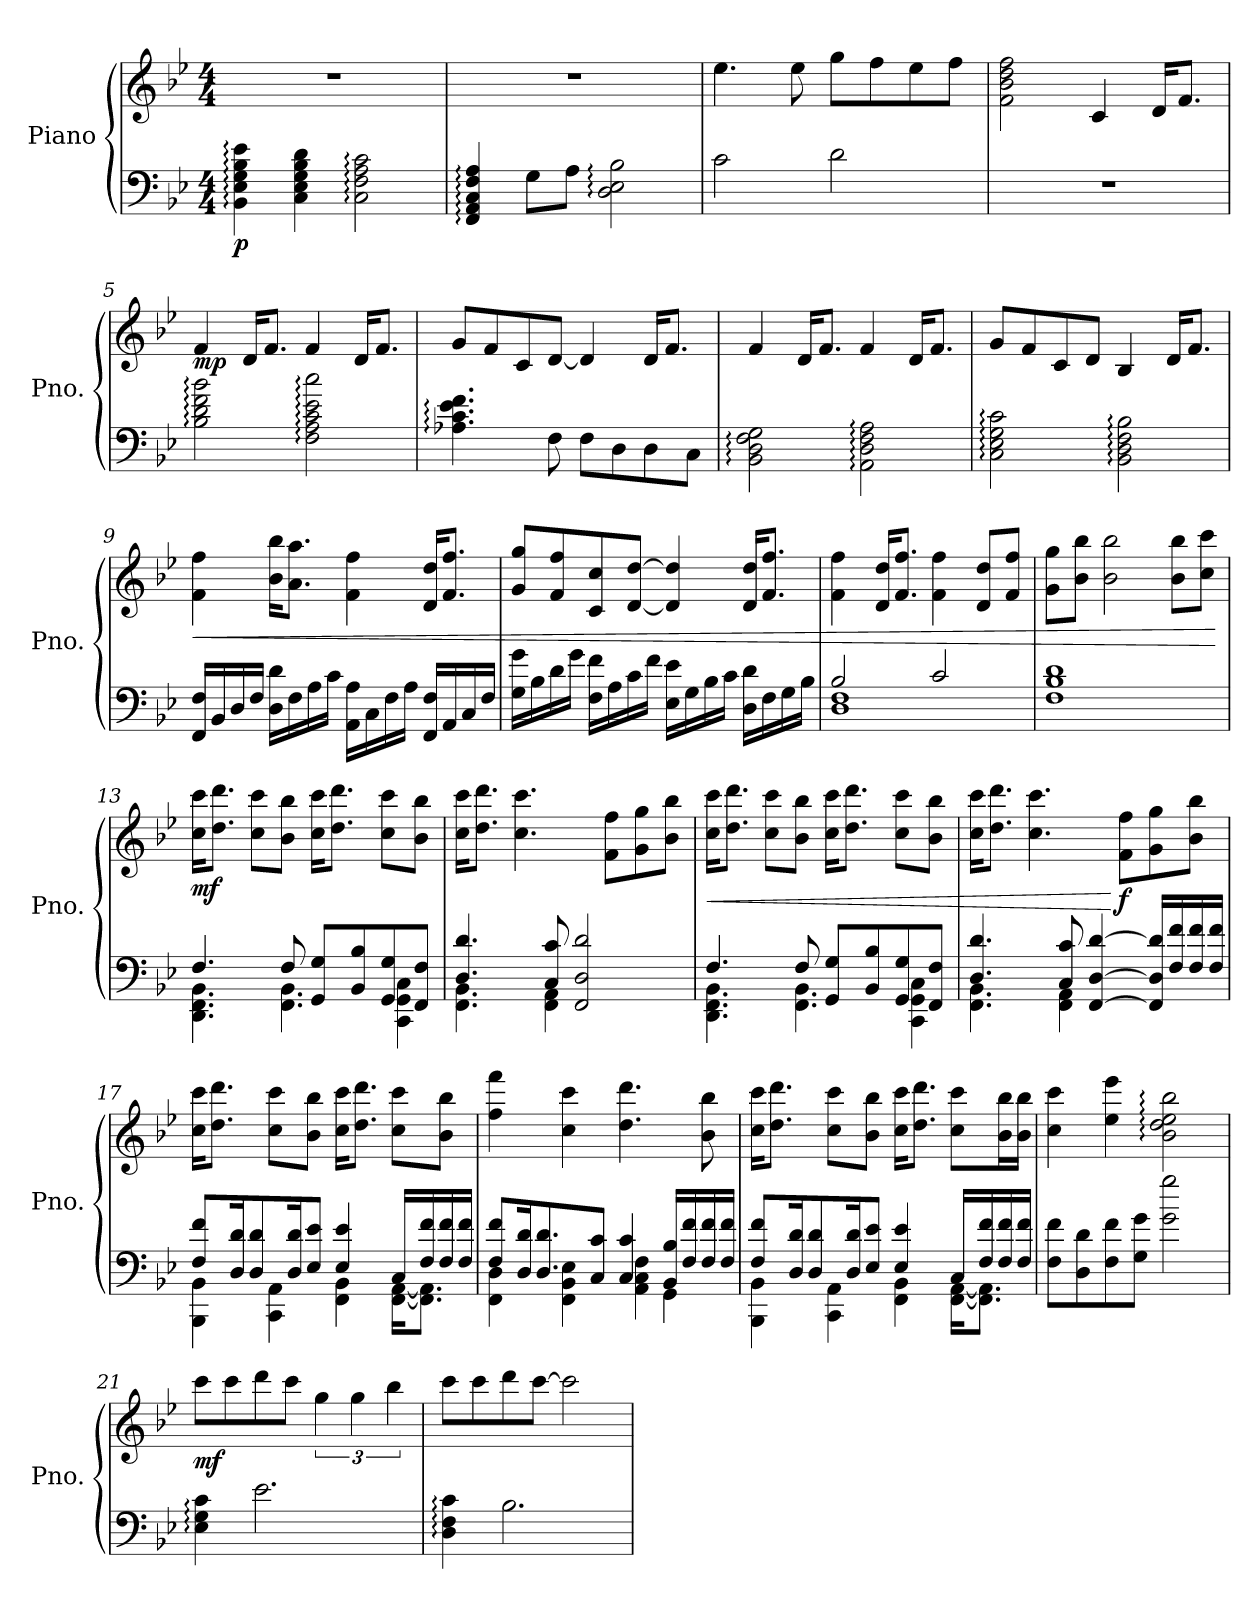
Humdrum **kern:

**kern	**kern	**dynam
*part1	*part1	*part1
*staff2	*staff1	*staff1/2
*I"Piano	*	*
*I'Pno.	*	*
*clefF4	*clefG2	*
*k[b-e-]	*k[b-e-]	*
*M4/4	*M4/4	*
*MM90	*MM90	*
=1	=1	=1
!	!	!LO:DY:b=2
4BB-\: 4E-\: 4G\: 4B-\: 4e-\:	1r	p
4C\ 4E-\ 4G\ 4B-\ 4d\	.	.
2C\: 2F\: 2A\: 2c\:	.	.
=2	=2	=2
4FF/: 4AA/: 4C/: 4F/: 4A/:	1r	.
8G\L	.	.
8A\J	.	.
2D\: 2E-\: 2B-\:	.	.
=3	=3	=3
2c\	4.ee-\	.
.	8ee-\	.
2d\	8gg\L	.
.	8ff\	.
.	8ee-\	.
.	8ff\J	.
=4	=4	=4
1r	2f\ 2b-\ 2dd\ 2ff\	.
.	4c/	.
.	16d/KL	.
.	8.f/J	.
=5	=5	=5
!	!	!LO:DY:b
2B-\: 2d\: 2f\: 2b-\:	4f/	mp
.	16d/KL	.
.	8.f/J	.
2F\: 2A\: 2c\: 2e-\: 2cc\:	4f/	.
.	16d/KL	.
.	8.f/J	.
=6	=6	=6
4.A-X\: 4.c\: 4.e-\: 4.f\:	8g/L	.
.	8f/	.
.	8c/	.
8F\	[8d/J	.
8F\L	4d/]	.
8D\	.	.
8D\	16d/KL	.
.	8.f/J	.
8C\J	.	.
!!LO:LB:g=z
=7	=7	=7
2BB-\: 2D\: 2F\: 2G\:	4f/	.
.	16d/KL	.
.	8.f/J	.
2AA\: 2D\: 2F\: 2A\:	4f/	.
.	16d/KL	.
.	8.f/J	.
=8	=8	=8
2C\: 2E-\: 2G\: 2c\:	8g/L	.
.	8f/	.
.	8c/	.
.	8d/J	.
2BB-\: 2D\: 2F\: 2B-\:	4B-/	.
.	16d/KL	.
.	8.f/J	.
=9	=9	=9
!	!	!LO:HP:b
16FF/ 16F/LL	4f\ 4ff\	<
16BB-/	.	.
16D/	.	.
16F/JJ	.	.
16D\ 16d\LL	16b-\ 16bb-\KL	.
16F\	8.a\ 8.aa\J	.
16A\	.	.
16c\JJ	.	.
16AA\ 16A\LL	4f\ 4ff\	.
16C\	.	.
16F\	.	.
16A\JJ	.	.
16FF/ 16F/LL	16d/ 16dd/KL	.
16AA/	8.f/ 8.ff/J	.
16C/	.	.
16F/JJ	.	.
!!LO:LB:g=z
=10	=10	=10
16G\ 16g\LL	8g/ 8gg/L	.
16B-\	.	.
16d\	8f/ 8ff/	.
16g\JJ	.	.
16F\ 16f\LL	8c/ 8cc/	.
16A\	.	.
16c\	[8d/ [8dd/J	.
16f\JJ	.	.
16E-\ 16e-\LL	4d/] 4dd/]	.
16G\	.	.
16B-\	.	.
16c\JJ	.	.
16D\ 16d\LL	16d/ 16dd/KL	.
16F\	8.f/ 8.ff/J	.
16G\	.	.
16B-\JJ	.	.
=11	=11	=11
*^	*	*
2B-/	1D 1F	4f\ 4ff\	.
.	.	16d/ 16dd/KL	.
.	.	8.f/ 8.ff/J	.
2c/	.	4f\ 4ff\	.
.	.	8d/ 8dd/L	.
.	.	8f/ 8ff/J	.
*v	*v	*	*
=12	=12	=12
1F 1B- 1d	8g\ 8gg\L	.
.	8b-\ 8bb-\J	.
.	2b-\ 2bb-\	.
.	8b-\ 8bb-\L	.
.	8cc\ 8ccc\J	.
.	.	[
=13	=13	=13
*^	*	*
!	!	!	!LO:DY:b
4.F/	4.DD\ 4.FF\ 4.BB-\	16cc\ 16ccc\KL	mf
.	.	8.dd\ 8.ddd\J	.
.	.	8cc\ 8ccc\L	.
8F/	4.FF\ 4.BB-\	8b-\ 8bb-\J	.
8GG/ 8G/L	.	16cc\ 16ccc\KL	.
.	.	8.dd\ 8.ddd\J	.
8BB-/ 8B-/	.	.	.
8GG/ 8G/	4CC\ 4GG\ 4C\	8cc\ 8ccc\L	.
8FF/ 8F/J	.	8b-\ 8bb-\J	.
!!LO:LB:g=z
=14	=14	=14	=14
4.D/ 4.d/	4.FF\ 4.BB-\	16cc\ 16ccc\KL	.
.	.	8.dd\ 8.ddd\J	.
.	.	4.cc\ 4.ccc\	.
8C/ 8c/	4FF\ 4AA\	.	.
2FF/ 2D/ 2d/	.	.	.
.	4.ryy	8f\ 8ff\L	.
.	.	8g\ 8gg\	.
.	.	8b-\ 8bb-\J	.
=15	=15	=15	=15
!	!	!	!LO:HP:b
4.F/	4.DD\ 4.FF\ 4.BB-\	16cc\ 16ccc\KL	<
.	.	8.dd\ 8.ddd\J	.
.	.	8cc\ 8ccc\L	.
8F/	4.FF\ 4.BB-\	8b-\ 8bb-\J	.
8GG/ 8G/L	.	16cc\ 16ccc\KL	.
.	.	8.dd\ 8.ddd\J	.
8BB-/ 8B-/	.	.	.
8GG/ 8G/	4CC\ 4GG\ 4C\	8cc\ 8ccc\L	.
8FF/ 8F/J	.	8b-\ 8bb-\J	.
=16	=16	=16	=16
4.D/ 4.d/	4.FF\ 4.BB-\	16cc\ 16ccc\KL	.
.	.	8.dd\ 8.ddd\J	.
.	.	4.cc\ 4.ccc\	.
8C/ 8c/	4FF\ 4AA\	.	.
[4FF/ [4D/ [4d/	.	.	.
!	!	!	!LO:DY:n=1:b
.	4.ryy	8f\ 8ff\L	[ f
16FF/] 16D/] 16d/]LL	.	8g\ 8gg\	.
16F/ 16f/	.	.	.
16F/ 16f/	.	8b-\ 8bb-\J	.
16F/ 16f/JJ	.	.	.
!!LO:LB:g=z
=17	=17	=17	=17
8F/ 8f/L	4BBB-\ 4BB-\	16cc\ 16ccc\KL	.
.	.	8.dd\ 8.ddd\J	.
16D/ 16d/K	.	.	.
8D/ 8d/	.	.	.
.	4CC\ 4AA\	8cc\ 8ccc\L	.
16D/ 16d/K	.	.	.
8E-/ 8e-/J	.	8b-\ 8bb-\J	.
4E-/ 4e-/	4FF\ 4BB-\	16cc\ 16ccc\KL	.
.	.	8.dd\ 8.ddd\J	.
16C/LL	[16FF\ [16AA\KL	8cc\ 8ccc\L	.
16F/ 16f/	8.FF\] 8.AA\]J	.	.
16F/ 16f/	.	8b-\ 8bb-\J	.
16F/ 16f/JJ	.	.	.
=18	=18	=18	=18
8F/ 8f/L	4FF\ 4D\	4ff\ 4fff\	.
16D/ 16d/K	.	.	.
8.D/ 8.d/	.	.	.
.	4FF\ 4BB-\ 4E-\	4cc\ 4ccc\	.
8C/ 8c/J	.	.	.
4C/ 4c/	4AA\ 4C\ 4F\	4.dd\ 4.ddd\	.
16BB-/ 16B-/LL	4GG\	.	.
16F/ 16f/	.	.	.
16F/ 16f/	.	8b-\ 8bb-\	.
16F/ 16f/JJ	.	.	.
!!LO:PB:g=z
=19	=19	=19	=19
8F/ 8f/L	4BBB-\ 4BB-\	16cc\ 16ccc\KL	.
.	.	8.dd\ 8.ddd\J	.
16D/ 16d/K	.	.	.
8D/ 8d/	.	.	.
.	4CC\ 4AA\	8cc\ 8ccc\L	.
16D/ 16d/K	.	.	.
8E-/ 8e-/J	.	8b-\ 8bb-\J	.
4E-/ 4e-/	4FF\ 4BB-\	16cc\ 16ccc\KL	.
.	.	8.dd\ 8.ddd\J	.
16C/LL	[16FF\ [16AA\KL	8cc\ 8ccc\L	.
16F/ 16f/	8.FF\] 8.AA\]J	.	.
16F/ 16f/	.	16b-\ 16bb-\L	.
16F/ 16f/JJ	.	16b-\ 16bb-\JJ	.
*v	*v	*	*
=20	=20	=20
8F\ 8f\L	4cc\ 4ccc\	.
8D\ 8d\	.	.
8F\ 8f\	4ee-\ 4eee-\	.
8G\ 8g\J	.	.
2g\ 2gg\	2b-\: 2dd\: 2ee-\: 2bb-\:	.
=21	=21	=21
!	!	!LO:DY:b
4E-\: 4G\: 4c\:	8ccc\L	mf
.	8ccc\	.
2.e-\	8ddd\	.
.	8ccc\J	.
.	6gg\	.
.	6gg\	.
.	6bb-\	.
=22	=22	=22
4D\: 4F\: 4c\:	8ccc\L	.
.	8ccc\	.
2.B-\	8ddd\	.
.	[8ccc\J	.
.	2ccc\]	.
=	=	=
*-	*-	*-
